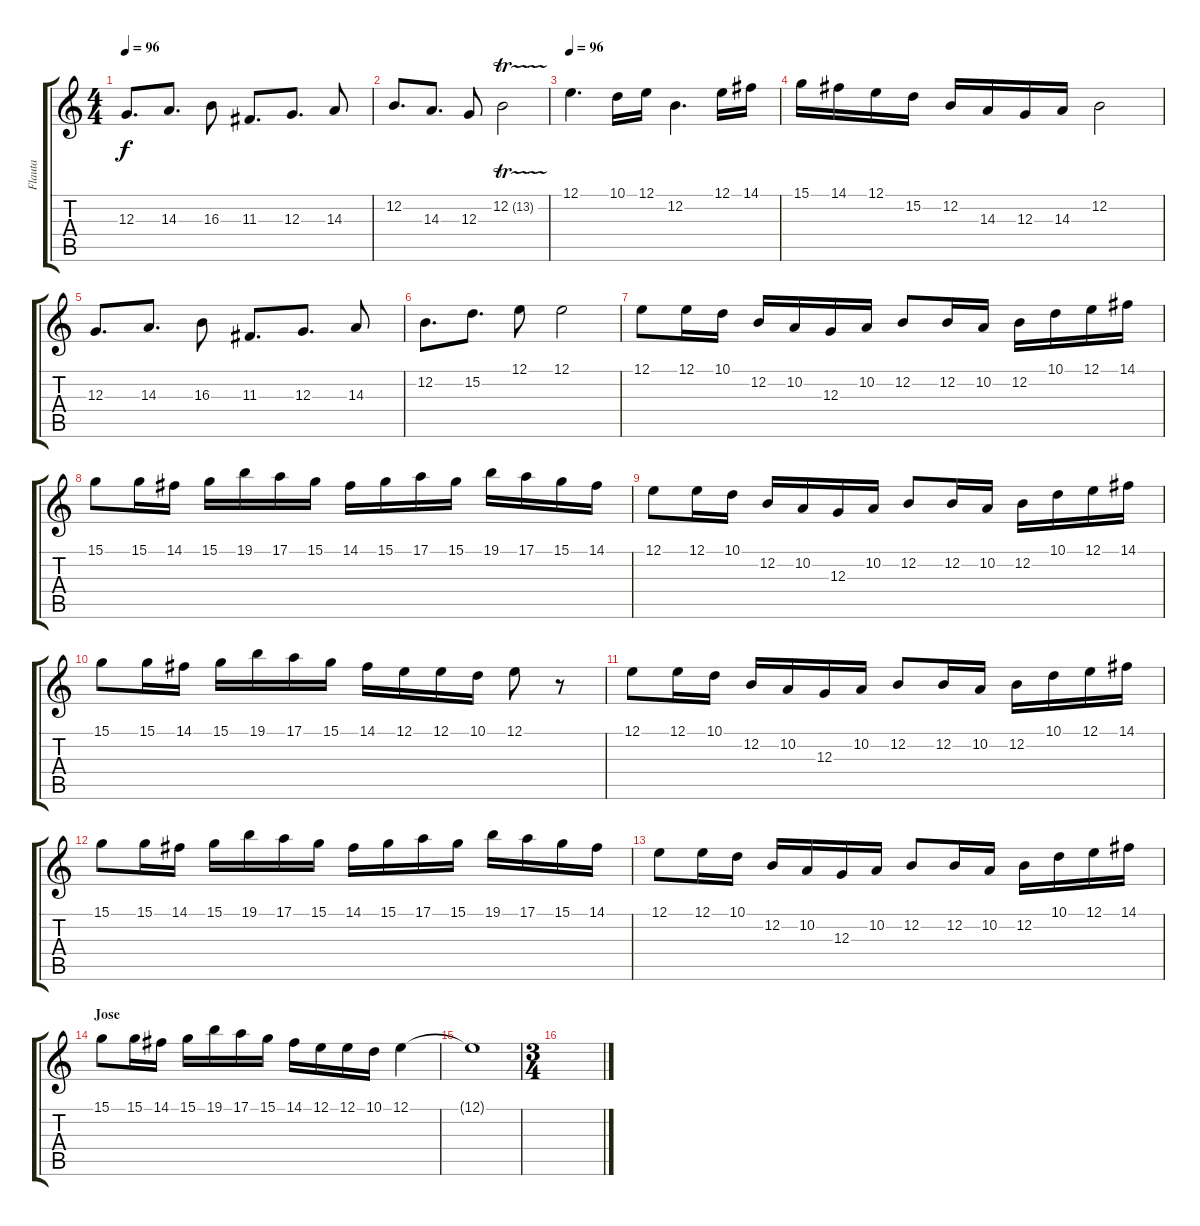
\track ("Flauta" "Flauta") {instrument flute}
\staff {score tabs}
\tuning (E4 B3 G3 D3 A2 E2) {hide}
\ts (4 4)
\tempo 96
\clef g2
\ks c
12.3.8{d dy f} 14.3.8{d} 16.3.8 11.3.8{d} 12.3.8{d} 14.3.8 |
12.2.8{d} 14.3.8{d} 12.3.8 12.2{tr (13 32)}.2 |
\tempo 96
12.1.4{d} 10.1.16 12.1.16 12.2.4{d} 12.1.16 14.1.16 |
15.1.16 14.1.16 12.1.16 15.2.16 12.2.16 14.3.16 12.3.16 14.3.16 12.2.2 |
12.3.8{d} 14.3.8{d} 16.3.8 11.3.8{d} 12.3.8{d} 14.3.8 |
12.2.8{d} 15.2.8{d} 12.1.8 12.1.2 |
12.1.8 12.1.16 10.1.16 12.2.16 10.2.16 12.3.16 10.2.16 12.2.8 12.2.16 10.2.16 12.2.16 10.1.16 12.1.16 14.1.16 |
15.1.8 15.1.16 14.1.16 15.1.16 19.1.16 17.1.16 15.1.16 14.1.16 15.1.16 17.1.16 15.1.16 19.1.16 17.1.16 15.1.16 14.1.16 |
12.1.8 12.1.16 10.1.16 12.2.16 10.2.16 12.3.16 10.2.16 12.2.8 12.2.16 10.2.16 12.2.16 10.1.16 12.1.16 14.1.16 |
15.1.8 15.1.16 14.1.16 15.1.16 19.1.16 17.1.16 15.1.16 14.1.16 12.1.16 12.1.16 10.1.16 12.1.8 r.8 |
12.1.8 12.1.16 10.1.16 12.2.16 10.2.16 12.3.16 10.2.16 12.2.8 12.2.16 10.2.16 12.2.16 10.1.16 12.1.16 14.1.16 |
15.1.8 15.1.16 14.1.16 15.1.16 19.1.16 17.1.16 15.1.16 14.1.16 15.1.16 17.1.16 15.1.16 19.1.16 17.1.16 15.1.16 14.1.16 |
12.1.8 12.1.16 10.1.16 12.2.16 10.2.16 12.3.16 10.2.16 12.2.8 12.2.16 10.2.16 12.2.16 10.1.16 12.1.16 14.1.16 |
\section ("" "Jose")
15.1.8 15.1.16 14.1.16 15.1.16 19.1.16 17.1.16 15.1.16 14.1.16 12.1.16 12.1.16 10.1.16 12.1.4{volume 4} |
12.1{t}.1 |
\ts (3 4)
